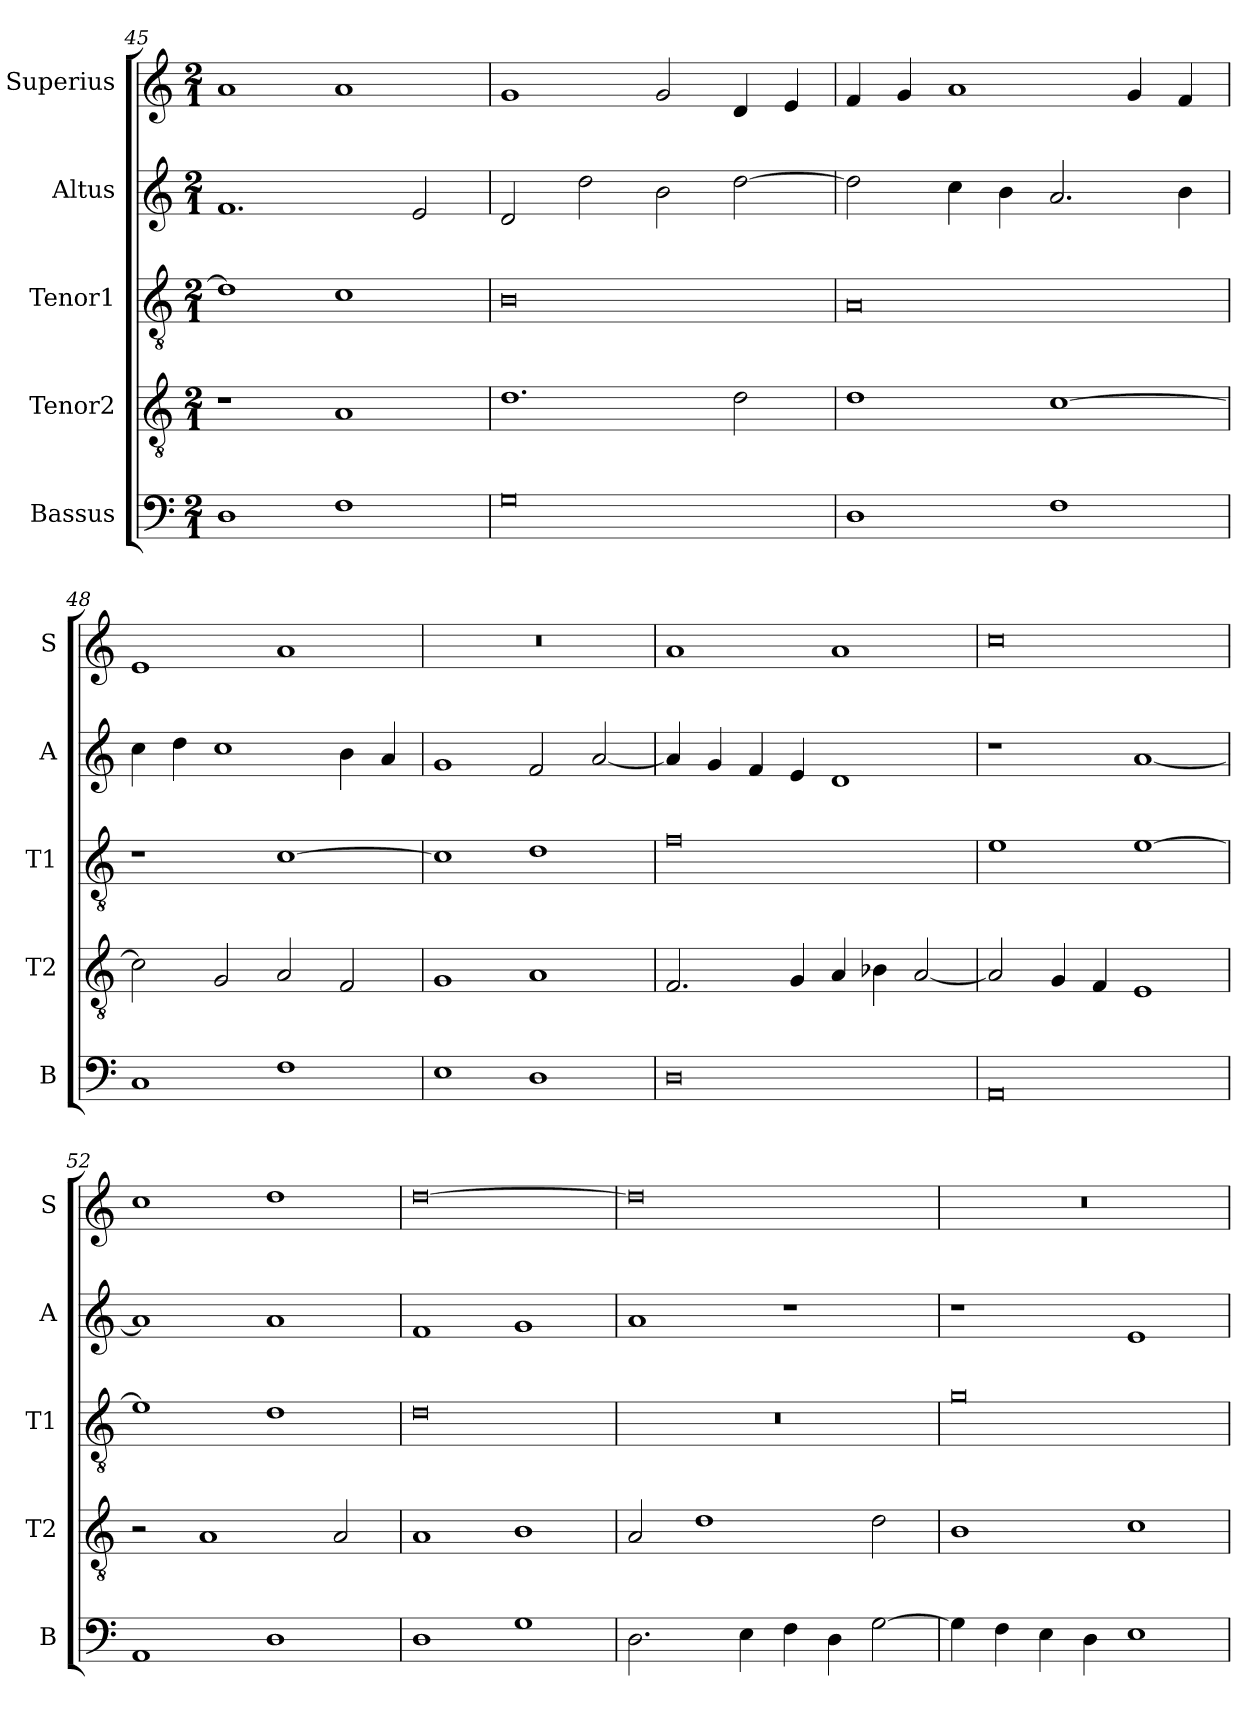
**kern	**kern	**kern	**kern	**kern
*part5	*part4	*part3	*part2	*part1
*staff5	*staff4	*staff3	*staff2	*staff1
*I"Bassus	*I"Tenor2	*I"Tenor1	*I"Altus	*I"Superius
*I'B	*I'T2	*I'T1	*I'A	*I'S
*clefF4	*clefGv2	*clefGv2	*clefG2	*clefG2
*k[]	*k[]	*k[]	*k[]	*k[]
*M2/1	*M2/1	*M2/1	*M2/1	*M2/1
=45	=45	=45	=45	=45
1D	1r	1d]	1.f	1a
1F	1A	1c	.	1a
.	.	.	2e/	.
=46	=46	=46	=46	=46
0G	1.d	0B	2d/	1g
.	.	.	2dd\	.
.	.	.	2b\	2g/
.	2d\	.	[2dd\	4d/
.	.	.	.	4e/
=47	=47	=47	=47	=47
1D	1d	0A	2dd\]	4f/
.	.	.	.	4g/
.	.	.	4cc\	1a
.	.	.	4b\	.
1F	[1c	.	2.a/	.
.	.	.	.	4g/
.	.	.	4b\	4f/
=48	=48	=48	=48	=48
1C	2c\]	1r	4cc\	1e
.	.	.	4dd\	.
.	2G/	.	1cc	.
1F	2A/	[1c	.	1a
.	2F/	.	4b\	.
.	.	.	4a/	.
=49	=49	=49	=49	=49
1E	1G	1c]	1g	0r
1D	1A	1d	2f/	.
.	.	.	[2a/	.
=50	=50	=50	=50	=50
0D	2.F/	0f	4a/]	1a
.	.	.	4g/	.
.	.	.	4f/	.
.	4G/	.	4e/	.
.	4A/	.	1d	1a
.	4B-X\	.	.	.
.	[2A/	.	.	.
=51	=51	=51	=51	=51
0AA	2A/]	1e	1r	0cc
.	4G/	.	.	.
.	4F/	.	.	.
.	1E	[1e	[1a	.
=52	=52	=52	=52	=52
1AA	2r	1e]	1a]	1cc
.	1A	.	.	.
1D	.	1d	1a	1dd
.	2A/	.	.	.
=53	=53	=53	=53	=53
1D	1A	0d	1f	[0dd
1G	1B	.	1g	.
=54	=54	=54	=54	=54
2.D\	2A/	0r	1a	0dd]
.	1d	.	.	.
4E\	.	.	.	.
4F\	.	.	1r	.
4D\	.	.	.	.
[2G\	2d\	.	.	.
=55	=55	=55	=55	=55
4G\]	1B	0g	1r	0r
4F\	.	.	.	.
4E\	.	.	.	.
4D\	.	.	.	.
1E	1c	.	1e	.
=	=	=	=	=
*-	*-	*-	*-	*-
